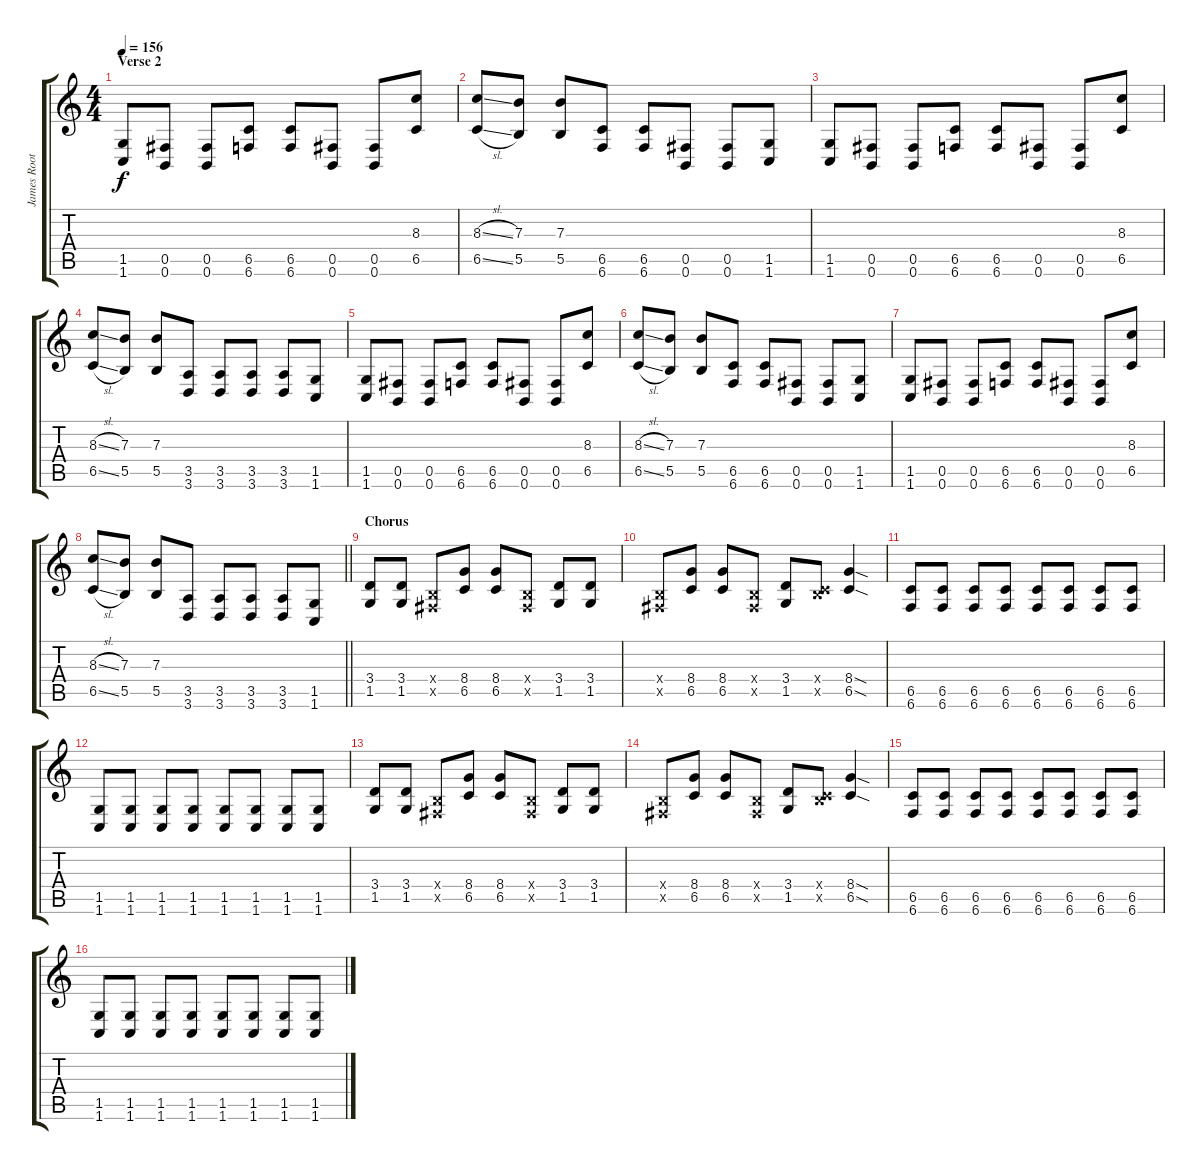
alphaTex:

\track ("James Root" "James Root") {instrument distortionguitar}
\staff {score tabs}
\tuning (Db4 Ab3 E3 B2 Gb2 B1) {hide}
\ts (4 4)
\section ("" "Verse 2")
\tempo 156
\clef g2
\ks c
(1.5 1.6).8{dy f} (0.5 0.6).8 (0.5 0.6).8 (6.5 6.6).8 (6.5 6.6).8 (0.5 0.6).8 (0.5 0.6).8 (8.3 6.5).8 |
(8.3{sl} 6.5{sl}).8 (7.3 5.5).8 (7.3 5.5).8 (6.5 6.6).8 (6.5 6.6).8 (0.5 0.6).8 (0.5 0.6).8 (1.5 1.6).8 |
(1.5 1.6).8 (0.5 0.6).8 (0.5 0.6).8 (6.5 6.6).8 (6.5 6.6).8 (0.5 0.6).8 (0.5 0.6).8 (8.3 6.5).8 |
(8.3{sl} 6.5{sl}).8 (7.3 5.5).8 (7.3 5.5).8 (3.5 3.6).8 (3.5 3.6).8 (3.5 3.6).8 (3.5 3.6).8 (1.5 1.6).8 |
(1.5 1.6).8 (0.5 0.6).8 (0.5 0.6).8 (6.5 6.6).8 (6.5 6.6).8 (0.5 0.6).8 (0.5 0.6).8 (8.3 6.5).8 |
(8.3{sl} 6.5{sl}).8 (7.3 5.5).8 (7.3 5.5).8 (6.5 6.6).8 (6.5 6.6).8 (0.5 0.6).8 (0.5 0.6).8 (1.5 1.6).8 |
(1.5 1.6).8 (0.5 0.6).8 (0.5 0.6).8 (6.5 6.6).8 (6.5 6.6).8 (0.5 0.6).8 (0.5 0.6).8 (8.3 6.5).8 |
\barLineRight lightlight
(8.3{sl} 6.5{sl}).8 (7.3 5.5).8 (7.3 5.5).8 (3.5 3.6).8 (3.5 3.6).8 (3.5 3.6).8 (3.5 3.6).8 (1.5 1.6).8 |
\section ("" "Chorus")
(3.4 1.5).8 (3.4 1.5).8 (0.4{x} 0.5{x}).8 (8.4 6.5).8 (8.4 6.5).8 (0.4{x} 0.5{x}).8 (3.4 1.5).8 (3.4 1.5).8 |
(0.4{x} 0.5{x}).8 (8.4 6.5).8 (8.4 6.5).8 (0.4{x} 0.5{x}).8 (3.4 1.5).8 (0.4{x} 6.5{x}).8 (8.4{sod} 6.5{sod}).4 |
(6.5 6.6).8 (6.5 6.6).8 (6.5 6.6).8 (6.5 6.6).8 (6.5 6.6).8 (6.5 6.6).8 (6.5 6.6).8 (6.5 6.6).8 |
(1.5 1.6).8 (1.5 1.6).8 (1.5 1.6).8 (1.5 1.6).8 (1.5 1.6).8 (1.5 1.6).8 (1.5 1.6).8 (1.5 1.6).8 |
(3.4 1.5).8 (3.4 1.5).8 (0.4{x} 0.5{x}).8 (8.4 6.5).8 (8.4 6.5).8 (0.4{x} 0.5{x}).8 (3.4 1.5).8 (3.4 1.5).8 |
(0.4{x} 0.5{x}).8 (8.4 6.5).8 (8.4 6.5).8 (0.4{x} 0.5{x}).8 (3.4 1.5).8 (0.4{x} 6.5{x}).8 (8.4{sod} 6.5{sod}).4 |
(6.5 6.6).8 (6.5 6.6).8 (6.5 6.6).8 (6.5 6.6).8 (6.5 6.6).8 (6.5 6.6).8 (6.5 6.6).8 (6.5 6.6).8 |
(1.5 1.6).8 (1.5 1.6).8 (1.5 1.6).8 (1.5 1.6).8 (1.5 1.6).8 (1.5 1.6).8 (1.5 1.6).8 (1.5 1.6).8
